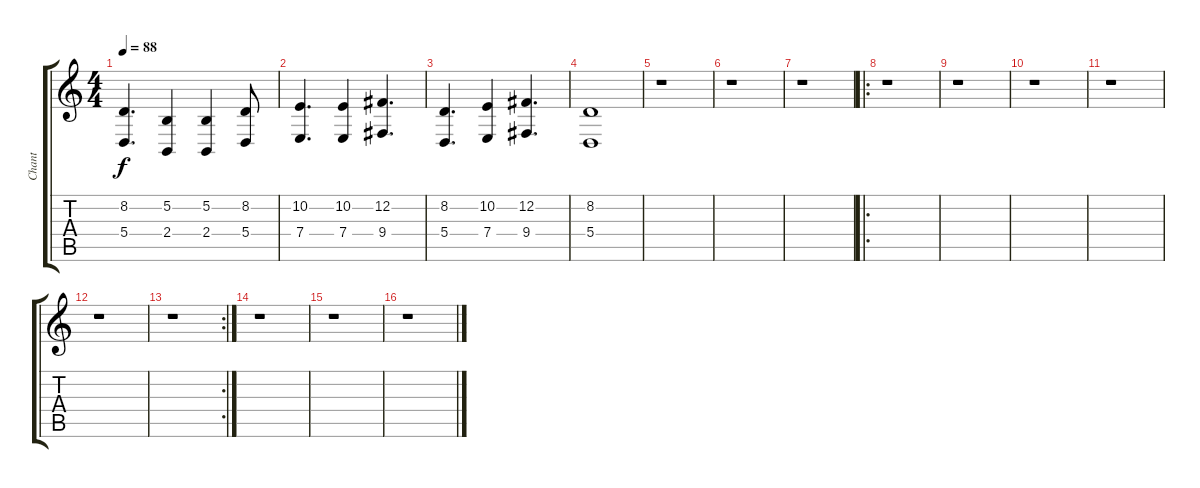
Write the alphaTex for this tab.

\track ("Chant" "Chant") {instrument reedorgan bank 127}
\staff {score tabs}
\tuning (B3 Gb3 D3 A2 E2 B1) {hide}
\ts (4 4)
\tempo 88
\clef g2
\ks c
(8.2 5.4).4{d dy f} (5.2 2.4).4 (5.2 2.4).4 (8.2 5.4).8 |
(10.2 7.4).4{d} (10.2 7.4).4 (12.2 9.4).4{d} |
(8.2 5.4).4{d} (10.2 7.4).4 (12.2 9.4).4{d} |
(8.2 5.4).1{volume 0} |
r.1 |
r.1 |
r.1 |
\ro
r.1 |
r.1 |
r.1 |
r.1 |
r.1 |
\rc 2
r.1 |
r.1 |
r.1 |
r.1
